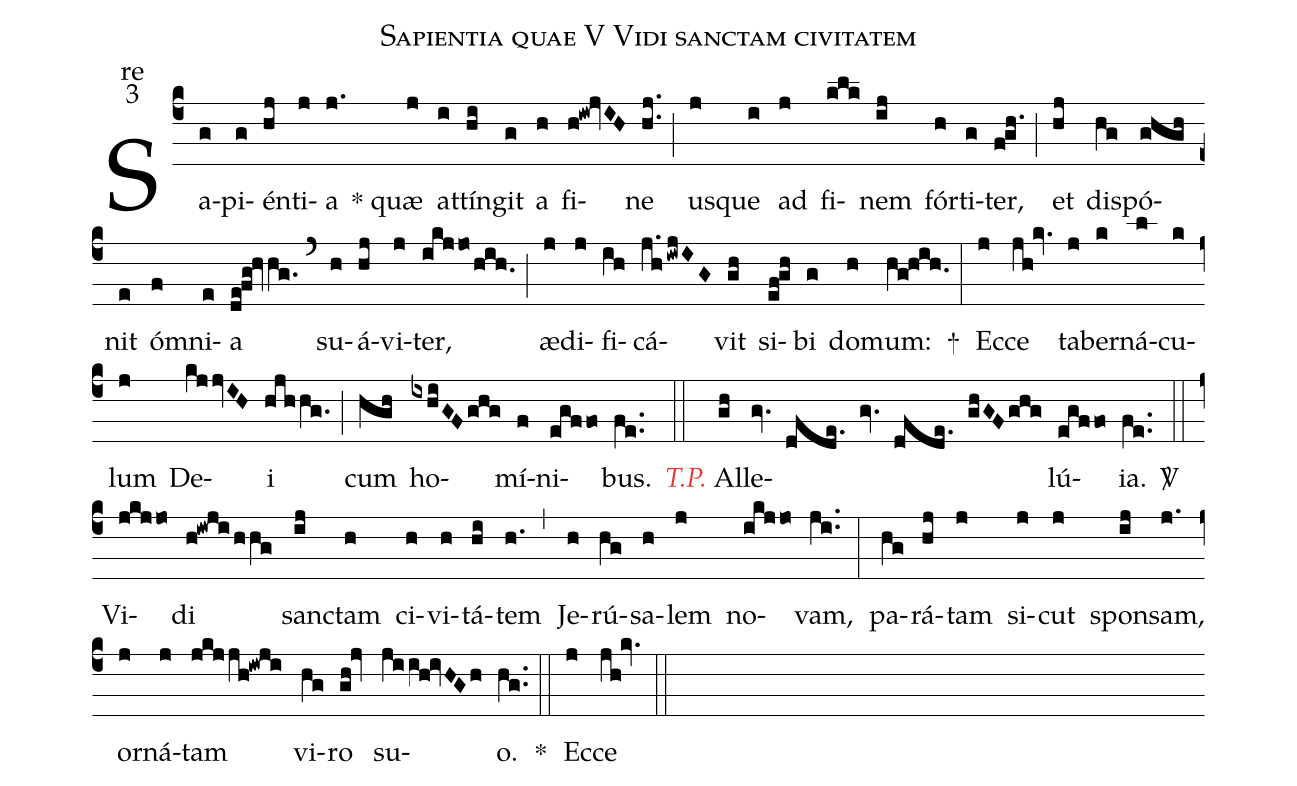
name:Sapientia quae V Vidi sanctam civitatem;
office-part:re;
mode:3;
%%
(c4) Sa(g)pi(g)én(hj)ti(j)a(j.) <sp>*</sp> quæ(j) at(i)tín(hi)git(g) a(h) fi(h!iw!jvIH)ne(h.j.) (;) us(j)que(i) ad(j) fi(klk)nem(ij) fór(h)ti(g)ter,(fgh.) (;) et(hj) dis(hg)pó(ghgh)nit(e) óm(f)ni(e)a(de!fg!hv/hg.) (`) su(h)á(hj)vi(j)ter,(ikj/jo/hih.) (;) æ(j)di(j)fi(ih)cá(j.hiwjIG)vit(gh) si(ef!gh)bi(g) do(h)mum:(hg!hih.) <sp>+</sp>(:) Ec(j)ce(jh!kv.) ta(j)ber(k)ná(l)cu(k)lum(j) De(kjjvIH)i(hjhhg.) (;) cum(hgh) ho(ixhiGFghg)mí(f)ni(egffo)bus.(fe..) (::) <i><c>T.P.</c></i> Al(gh)le(gv. dfde. gv. dfde. ghGFghg)lú(egffo)ia.(fe..) <sp>V/</sp>(::) Vi(jkjjo)di(h!iwjihhg) san(ij)ctam(h) ci(h)vi(h)tá(hi)tem(h.) (,) Je(h)rú(hg)sa(h)lem(j) no(ikjjo)vam,(ji..) (:) pa(hg)rá(hj)tam(j) si(j)cut(j) spon(ij)sam,(j.) or(j)ná(j)tam(jkjjh!iwji) vi(hg)ro(gh!jv) su(jiih!ivHGh)o.(hg..) <sp>*</sp>(::) Ec(j)ce(jh!kv.) (::)
